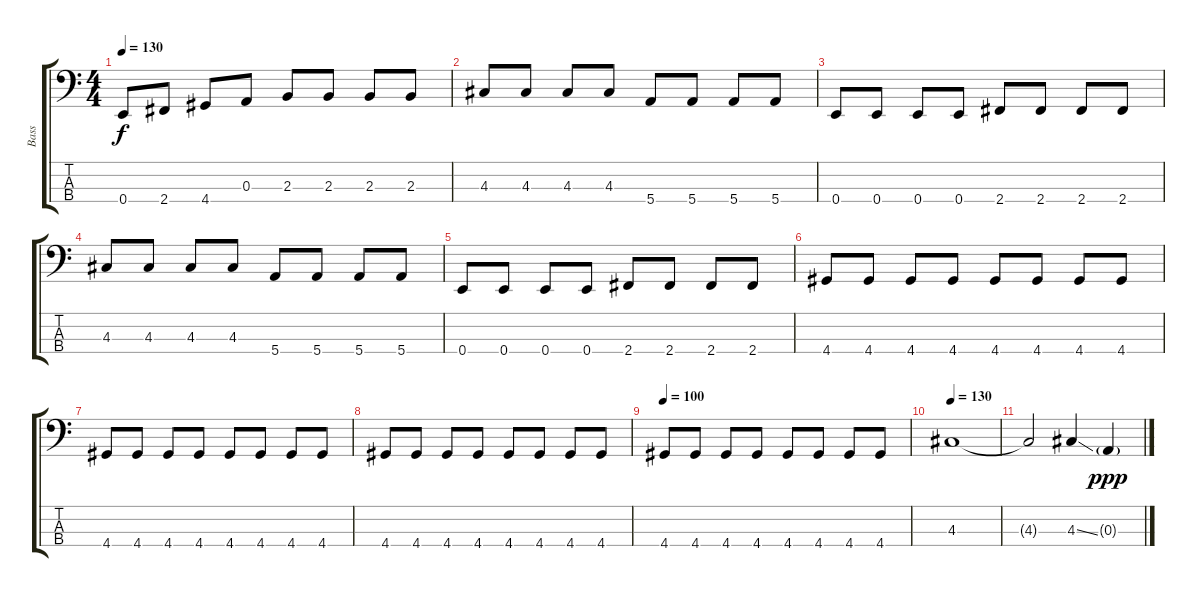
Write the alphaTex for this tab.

\track ("Bass" "Bass") {instrument electricbassfinger}
\staff {score tabs}
\tuning (G2 D2 A1 E1) {hide}
\ts (4 4)
\tempo 130
\clef f4
\ks c
0.4.8{dy f} 2.4.8 4.4.8 0.3.8 2.3.8 2.3.8 2.3.8 2.3.8 |
4.3.8 4.3.8 4.3.8 4.3.8 5.4.8 5.4.8 5.4.8 5.4.8 |
0.4.8 0.4.8 0.4.8 0.4.8 2.4.8 2.4.8 2.4.8 2.4.8 |
4.3.8 4.3.8 4.3.8 4.3.8 5.4.8 5.4.8 5.4.8 5.4.8 |
0.4.8 0.4.8 0.4.8 0.4.8 2.4.8 2.4.8 2.4.8 2.4.8 |
4.4.8 4.4.8 4.4.8 4.4.8 4.4.8 4.4.8 4.4.8 4.4.8 |
4.4.8 4.4.8 4.4.8 4.4.8 4.4.8 4.4.8 4.4.8 4.4.8 |
4.4.8 4.4.8 4.4.8 4.4.8 4.4.8 4.4.8 4.4.8 4.4.8 |
\tempo 100
4.4.8 4.4.8 4.4.8 4.4.8 4.4.8 4.4.8 4.4.8 4.4.8 |
\tempo 130
4.3.1 |
4.3{t}.2 4.3{ss}.4 0.3{g}.4{dy ppp}
